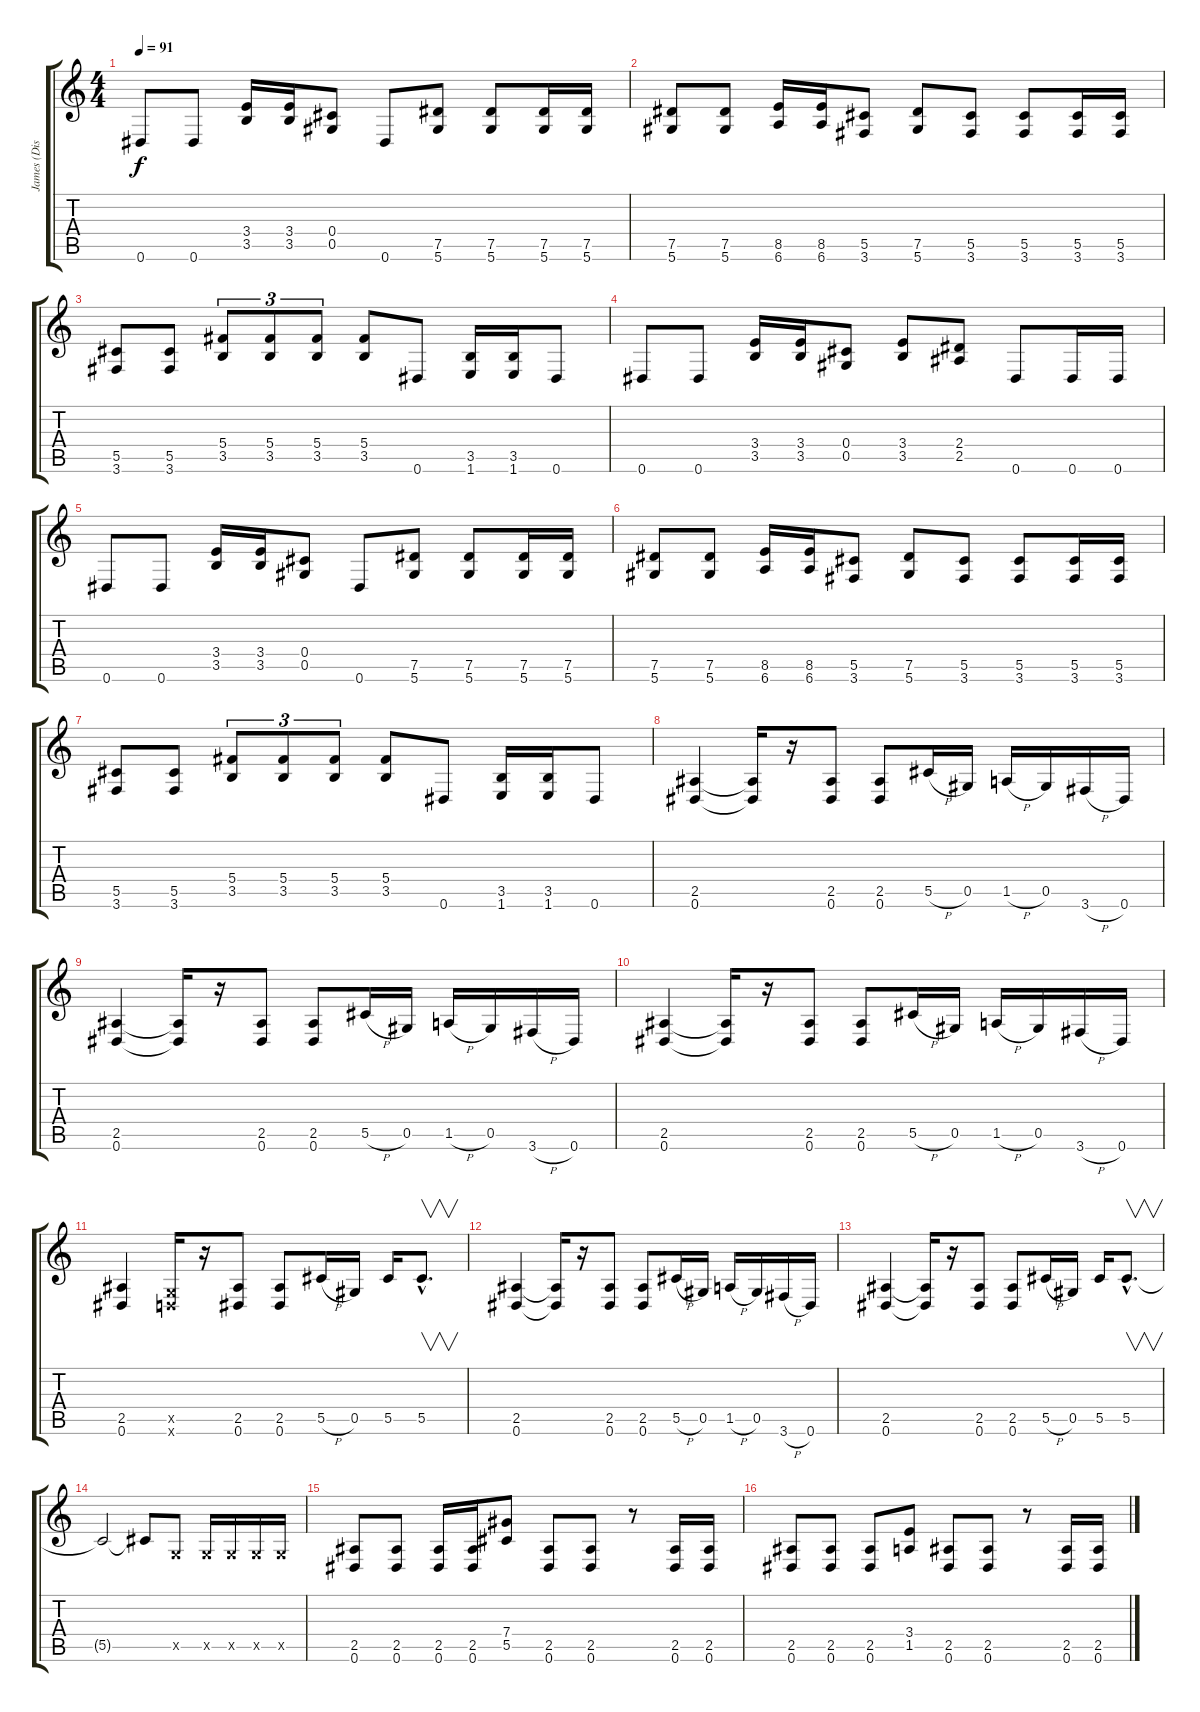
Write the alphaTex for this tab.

\track ("James (Disto Guitar)" "James (Dis") {instrument distortionguitar}
\staff {score tabs}
\tuning (Eb4 Bb3 Gb3 Db3 Ab2 Eb2) {hide}
\ts (4 4)
\tempo 91
\clef g2
\ks c
0.6.8{dy f} 0.6.8 (3.4 3.5).16 (3.4 3.5).16 (0.4 0.5).8 0.6.8 (7.5 5.6).8 (7.5 5.6).8 (7.5 5.6).16 (7.5 5.6).16 |
(7.5 5.6).8 (7.5 5.6).8 (8.5 6.6).16 (8.5 6.6).16 (5.5 3.6).8 (7.5 5.6).8 (5.5 3.6).8 (5.5 3.6).8 (5.5 3.6).16 (5.5 3.6).16 |
(5.5 3.6).8 (5.5 3.6).8 (5.4 3.5).8{tu (3 2)} (5.4 3.5).8{tu (3 2)} (5.4 3.5).8{tu (3 2)} (5.4 3.5).8 0.6.8 (3.5 1.6).16 (3.5 1.6).16 0.6.8 |
0.6.8 0.6.8 (3.4 3.5).16 (3.4 3.5).16 (0.4 0.5).8 (3.4 3.5).8 (2.4 2.5).8 0.6.8 0.6.16 0.6.16 |
0.6.8 0.6.8 (3.4 3.5).16 (3.4 3.5).16 (0.4 0.5).8 0.6.8 (7.5 5.6).8 (7.5 5.6).8 (7.5 5.6).16 (7.5 5.6).16 |
(7.5 5.6).8 (7.5 5.6).8 (8.5 6.6).16 (8.5 6.6).16 (5.5 3.6).8 (7.5 5.6).8 (5.5 3.6).8 (5.5 3.6).8 (5.5 3.6).16 (5.5 3.6).16 |
(5.5 3.6).8 (5.5 3.6).8 (5.4 3.5).8{tu (3 2)} (5.4 3.5).8{tu (3 2)} (5.4 3.5).8{tu (3 2)} (5.4 3.5).8 0.6.8 (3.5 1.6).16 (3.5 1.6).16 0.6.8 |
(2.5 0.6).4 (2.5{t} 0.6{t}).16 r.16 (2.5 0.6).8 (2.5 0.6).8 5.5{h}.16 0.5.16 1.5{h}.16 0.5.16 3.6{h}.16 0.6.16 |
(2.5 0.6).4 (2.5{t} 0.6{t}).16 r.16 (2.5 0.6).8 (2.5 0.6).8 5.5{h}.16 0.5.16 1.5{h}.16 0.5.16 3.6{h}.16 0.6.16 |
(2.5 0.6).4 (2.5{t} 0.6{t}).16 r.16 (2.5 0.6).8 (2.5 0.6).8 5.5{h}.16 0.5.16 1.5{h}.16 0.5.16 3.6{h}.16 0.6.16 |
(2.5 0.6).4 (-1.5{x} -1.6{x}).16 r.16 (2.5 0.6).8 (2.5 0.6).8 5.5{h}.16 0.5.16 5.5.16 5.5{hac}.8{v d} |
(2.5 0.6).4 (2.5{t} 0.6{t}).16 r.16 (2.5 0.6).8 (2.5 0.6).8 5.5{h}.16 0.5.16 1.5{h}.16 0.5.16 3.6{h}.16 0.6.16 |
(2.5 0.6).4 (2.5{t} 0.6{t}).16 r.16 (2.5 0.6).8 (2.5 0.6).8 5.5{h}.16 0.5.16 5.5.16 5.5{hac}.8{v d} |
5.5{t}.2 5.5{t}.8 -1.5{x}.8 -1.5{x}.16 -1.5{x}.16 -1.5{x}.16 -1.5{x}.16 |
(2.5 0.6).8 (2.5 0.6).8 (2.5 0.6).16 (2.5 0.6).16 (7.4 5.5).8 (2.5 0.6).8 (2.5 0.6).8 r.8 (2.5 0.6).16 (2.5 0.6).16 |
(2.5 0.6).8 (2.5 0.6).8 (2.5 0.6).8 (3.4 1.5).8 (2.5 0.6).8 (2.5 0.6).8 r.8 (2.5 0.6).16 (2.5 0.6).16
